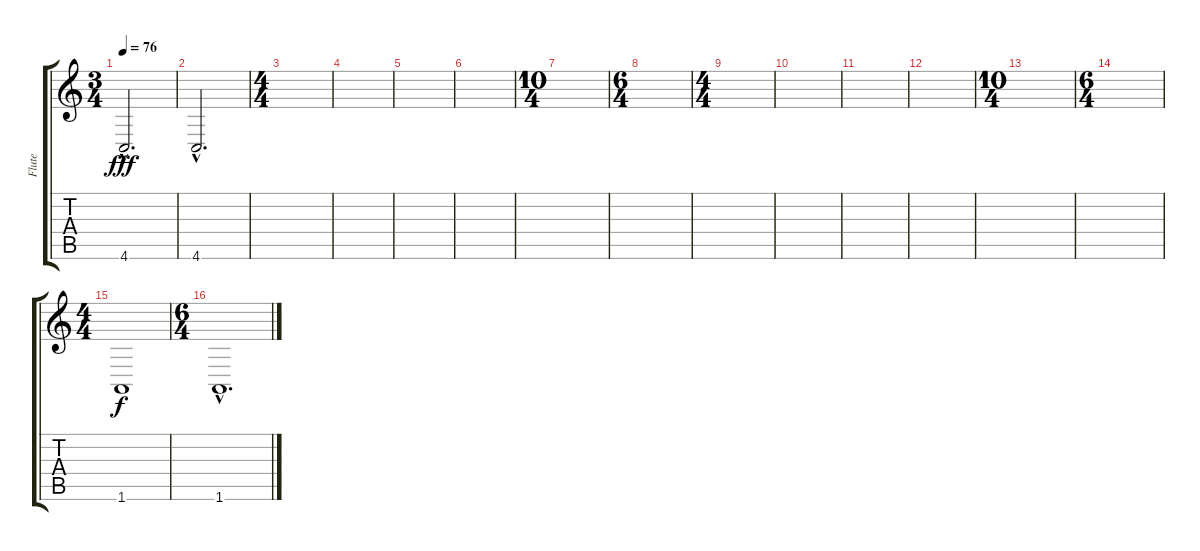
\track ("Flute" "Flute") {instrument piccolo}
\staff {score tabs}
\tuning (Ab4 Eb4 B3 Gb3 Db3 Ab2) {hide}
\ts (3 4)
\tempo 76
\clef g2
\ks c
4.6{hac}.2{d dy fff instrument timpani} |
4.6{hac}.2{d instrument timpani} |
\ts (4 4)
|
|
|
|
\ts (10 4)
|
\ts (6 4)
|
\ts (4 4)
|
|
|
|
\ts (10 4)
|
\ts (6 4)
|
\ts (4 4)
1.6.1{dy f instrument timpani} |
\ts (6 4)
1.6{hac}.1{d instrument timpani}
